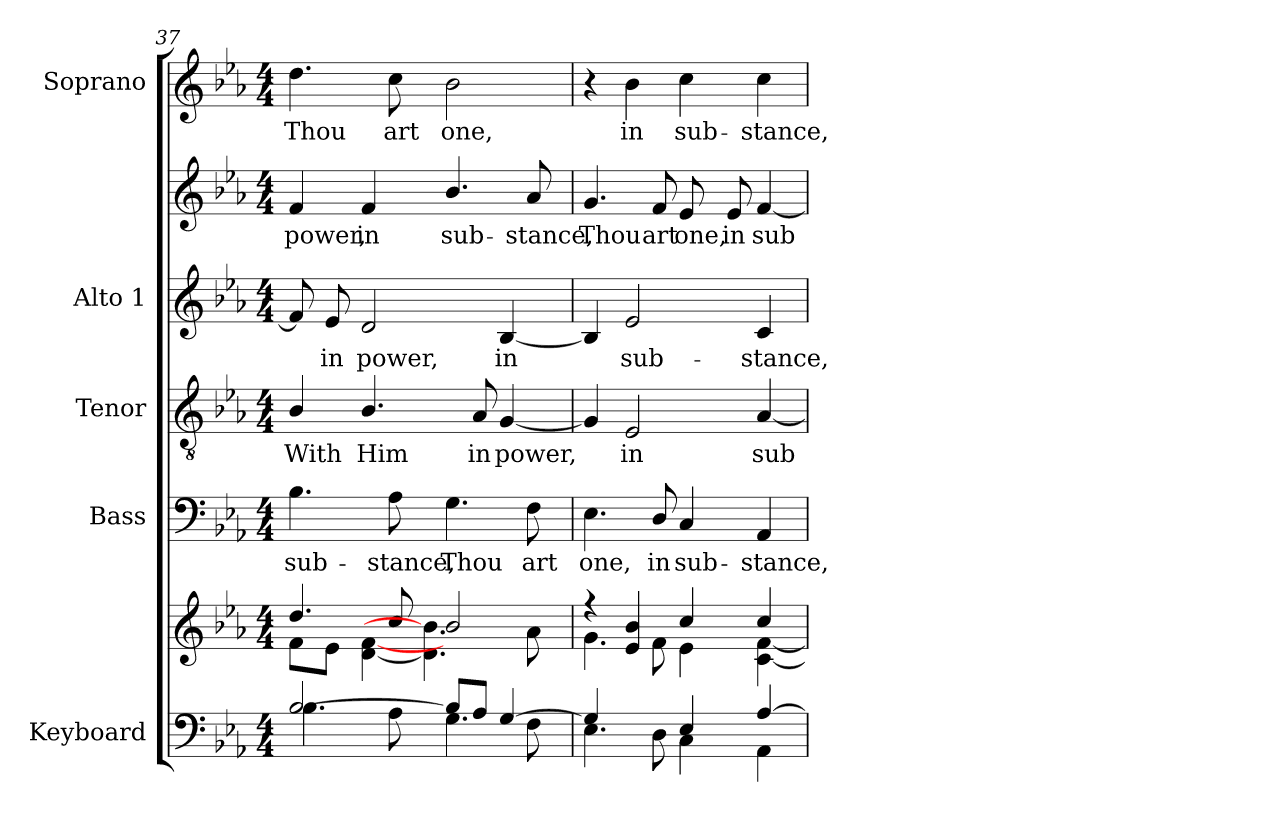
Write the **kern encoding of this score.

**kern	**kern	**kern	**text	**kern	**text	**kern	**text	**kern	**text	**kern	**text
*part5	*part5	*part4	*part4	*part3	*part3	*part2	*part2	*part2	*part2	*part1	*part1
*staff7	*staff6	*staff5	*staff5	*staff4	*staff4	*staff3	*staff3	*staff2	*staff2	*staff1	*staff1
*I"Keyboard	*	*I"Bass	*	*I"Tenor	*	*I"Alto 1	*	*	*	*I"Soprano	*
*	*	*I'B	*	*I'T	*	*I'A1	*	*	*	*I'S	*
!!LO:LB:g=z
*clefF4	*clefG2	*clefF4	*	*clefGv2	*	*clefG2	*	*clefG2	*	*clefG2	*
*k[b-e-a-]	*k[b-e-a-]	*k[b-e-a-]	*	*k[b-e-a-]	*	*k[b-e-a-]	*	*k[b-e-a-]	*	*k[b-e-a-]	*
*E-:	*E-:	*E-:	*	*E-:	*	*E-:	*	*E-:	*	*E-:	*
*M4/4	*M4/4	*M4/4	*	*M4/4	*	*M4/4	*	*M4/4	*	*M4/4	*
=37	=37	=37	=37	=37	=37	=37	=37	=37	=37	=37	=37
*^	*^	*	*	*	*	*	*	*	*	*	*
!	!	!	!	!	!LO:LY:b	!	!LO:LY:b	!	!	!	!LO:LY:b	!	!LO:LY:b
[2B-/	4.B-\	4.dd/	8f\L	4.B-	sub-	4B-/	With	8f]	.	4f	power,	4.dd	Thou
!	!	!	!	!	!	!	!	!	!LO:LY:b	!	!	!	!
.	.	.	8e-\J	.	.	.	.	8e-	in	.	.	.	.
!	!	!	!	!	!	!	!LO:LY:b	!	!LO:LY:b	!	!LO:LY:b	!	!
.	.	.	[4d\ [4f\	.	.	4.B-/	Him	2d	power,	4f	in	.	.
!	!	!	!	!	!LO:LY:b	!	!	!	!	!	!	!	!LO:LY:b
.	8A-\	8cc/	.	8A-	-stance,	.	.	.	.	.	.	8cc	art
!	!	!	!	!	!LO:LY:b	!	!	!	!	!	!LO:LY:b	!	!LO:LY:b
8B-/L]	4.G\	2b-/	4.d\] 4.b-\]	4.G	Thou	.	.	.	.	4.b-/	sub-	2b-	one,
!	!	!	!	!	!	!	!LO:LY:b	!	!	!	!	!	!
8A-/J	.	.	.	.	.	8A-	in	.	.	.	.	.	.
!	!	!	!	!	!	!	!LO:LY:b	!	!LO:LY:b	!	!	!	!
[4G/	.	.	.	.	.	[4G	power,	[4B-	in	.	.	.	.
!	!	!	!	!	!LO:LY:b	!	!	!	!	!	!LO:LY:b	!	!
.	8F\	.	8a-\	8F	art	.	.	.	.	8a-	-stance,	.	.
=38	=38	=38	=38	=38	=38	=38	=38	=38	=38	=38	=38	=38	=38
!	!	!	!	!	!LO:LY:b	!	!	!	!	!	!LO:LY:b	!	!
4G/]	4.E-\	4r	4.g\	4.E-	one,	4G]	.	4B-]	.	4.g	Thou	4r	.
!	!	!	!	!	!	!	!LO:LY:b	!	!LO:LY:b	!	!	!	!LO:LY:b
8ryy	.	4e-/ 4b-/	.	.	.	2E-	in	2e-	sub-	.	.	4b-	in
!	!	!	!	!	!LO:LY:b	!	!	!	!	!	!LO:LY:b	!	!
8D\	8ryy	.	8f\	8D/	in	.	.	.	.	8f	art	.	.
!	!	!	!	!	!LO:LY:b	!	!	!	!	!	!LO:LY:b	!	!LO:LY:b
4E-/	4C\	4cc/	4e-\	4C	sub-	.	.	.	.	8e-	one,	4cc	sub-
!	!	!	!	!	!	!	!	!	!	!	!LO:LY:b	!	!
.	.	.	.	.	.	.	.	.	.	8e-	in	.	.
!	!	!	!	!	!LO:LY:b	!	!LO:LY:b	!	!LO:LY:b	!	!LO:LY:b	!	!LO:LY:b
[4A-/	4AA-\	4cc/	[4c\ [4f\	4AA-	-stance,	[4A-	sub-	4c	-stance,	[4f	sub-	4cc	-stance,
*v	*v	*	*	*	*	*	*	*	*	*	*	*	*
*	*v	*v	*	*	*	*	*	*	*	*	*	*
=	=	=	=	=	=	=	=	=	=	=	=
*-	*-	*-	*-	*-	*-	*-	*-	*-	*-	*-	*-
